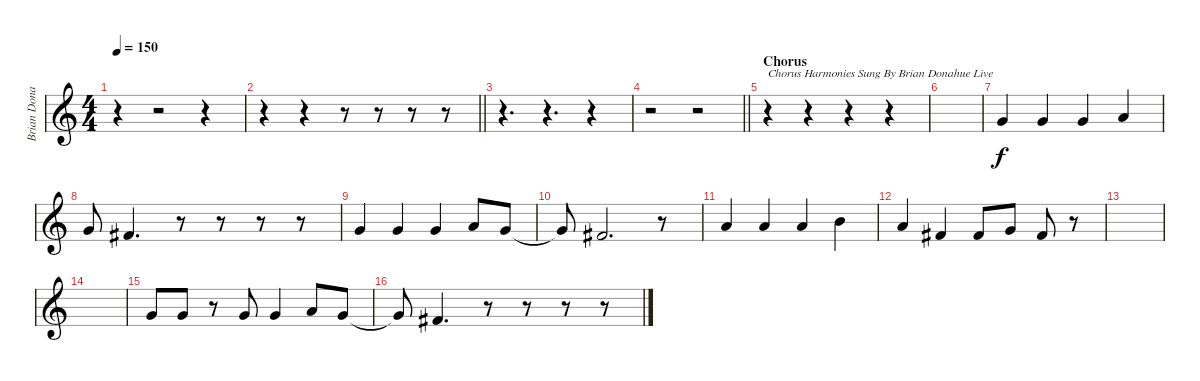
\track ("Brian Donahue (Backup Vocals/Harmonies)" "Brian Dona") {instrument clarinet}
\staff {score}
\tuning (E4 B3 G3 D3 A2 E2) {hide}
\ts (4 4)
\tempo 150
\clef g2
\ks c
r.4{dy f} r.2 r.4 |
\barLineRight lightlight
r.4 r.4 r.8 r.8 r.8 r.8 |
r.4{d} r.4{d} r.4 |
\barLineRight lightlight
r.2 r.2 |
\section ("" "Chorus")
r.4{txt "Chorus Harmonies Sung By Brian Donahue Live" volume 10 balance 11} r.4 r.4 r.4 |
|
8.2.4 8.2.4 8.2.4 10.2.4 |
8.2.8 7.2.4{d} r.8 r.8 r.8 r.8 |
8.2.4 8.2.4 8.2.4 10.2.8 8.2.8 |
8.2{t}.8 7.2.2{d} r.8 |
10.2.4 10.2.4 10.2.4 12.2.4 |
10.2.4 7.2.4 7.2.8 8.2.8 7.2.8 r.8 |
|
|
8.2.8 8.2.8 r.8 8.2.8 8.2.4 10.2.8 8.2.8 |
8.2{t}.8 7.2.4{d} r.8 r.8 r.8 r.8
